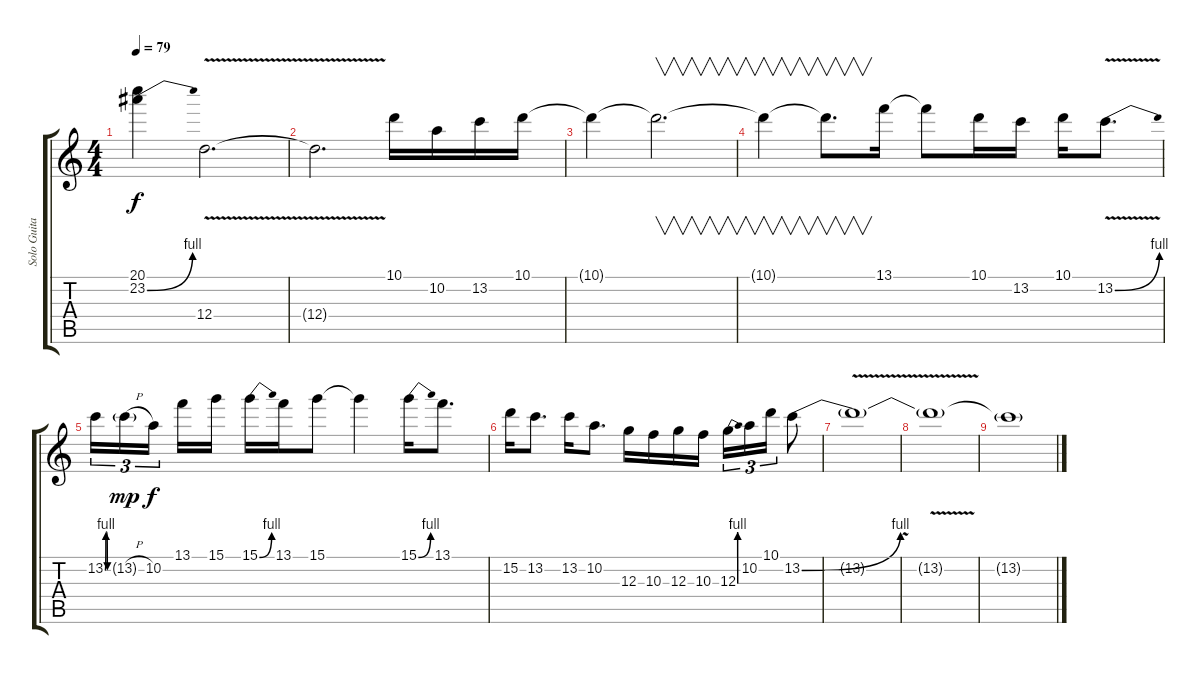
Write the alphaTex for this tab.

\track ("Solo Guitar" "Solo Guita") {instrument distortionguitar}
\staff {score tabs}
\tuning (E4 B3 G3 D3 A2 E2) {hide}
\ts (4 4)
\tempo 79
\clef g2
\ks c
(20.1 23.2{be (bend 0 0 60 4)}).4{dy f} 12.4{v}.2{d} |
12.4{t}.2{d} 10.1.16 10.2.16 13.2.16 10.1.16 |
10.1{t}.4 10.1{t}.2{v d} |
10.1{t}.4{v} 10.1{t}.8{v d} 13.1.16 13.1{t}.8 10.1.16 13.2.16 10.1.16 13.2{be (bend 0 0 60 4) v}.8{d} |
13.2{be (custom 0 0 15 4 30 4 45 0 60 0)}.16{tu (3 2)} 13.2{h g}.16{tu (3 2) dy mp} 10.2.16{tu (3 2) dy f} 13.1.16 15.1.16 15.1{be (bend 0 0 60 4)}.16 13.1.16 15.1.8 15.1{t}.4 15.1{be (bend 0 0 60 4)}.16 13.1.8{d} |
15.2.16 13.2.8{d} 13.2.16 10.2.8{d} 12.3.16 10.3.16 12.3.16 10.3.16 12.3{be (bend 0 0 60 4)}.16{tu (3 2)} 10.2.16{tu (3 2)} 10.1.16{tu (3 2)} 13.2{be (bend 0 0 60 4)}.8 |
13.2{v t}.1 |
13.2{t}.1 |
13.2{t}.1
